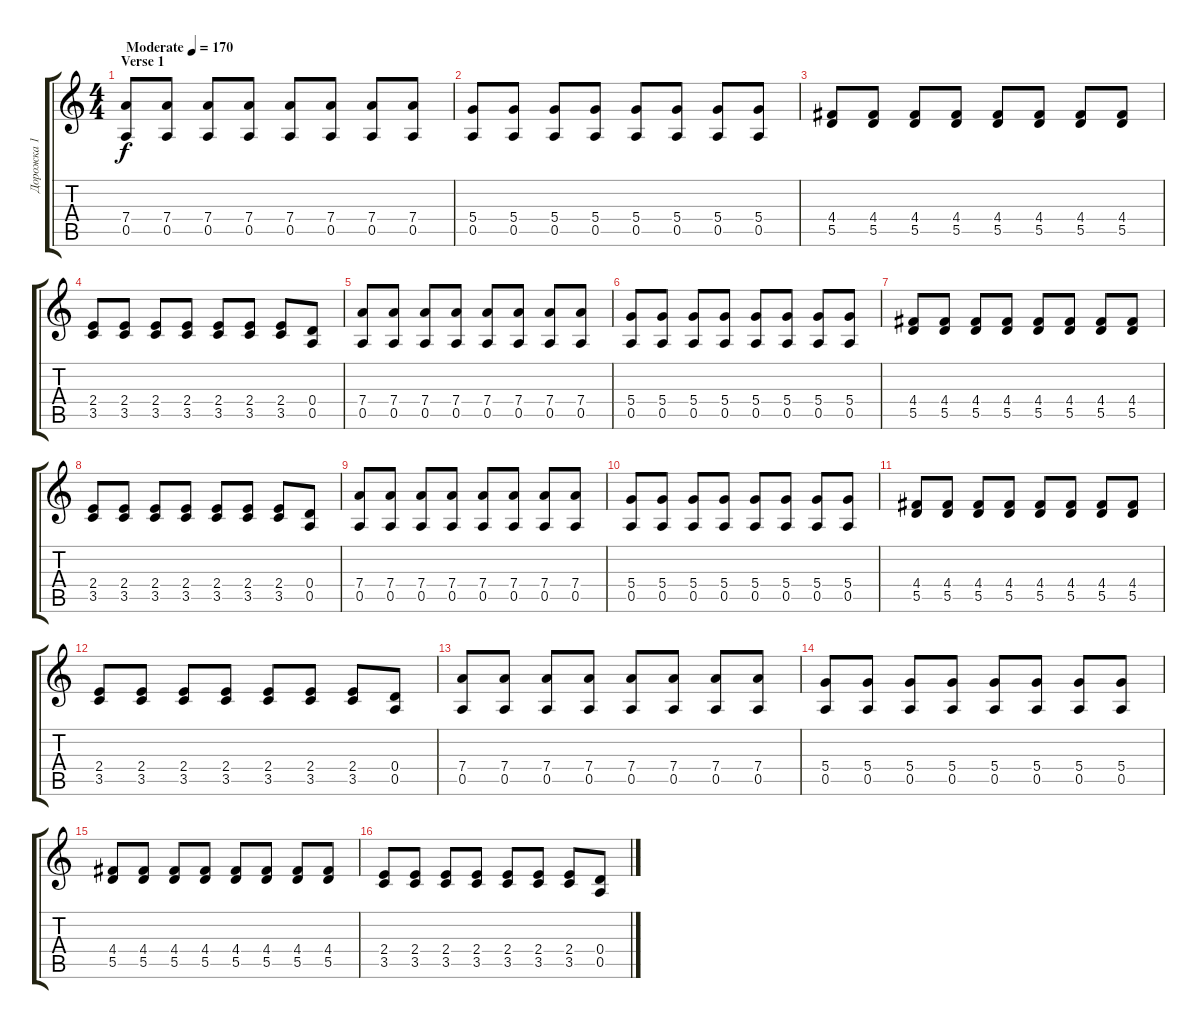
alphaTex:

\track ("Дорожка 1" "Дорожка 1") {instrument overdrivenguitar}
\staff {score tabs}
\tuning (E4 B3 G3 D3 A2 E2) {hide}
\ts (4 4)
\section ("" "Verse 1")
\tempo (170 "Moderate")
\clef g2
\ks c
(7.4 0.5).8{dy f instrument overdrivenguitar} (7.4 0.5).8 (7.4 0.5).8 (7.4 0.5).8 (7.4 0.5).8 (7.4 0.5).8 (7.4 0.5).8 (7.4 0.5).8 |
(5.4 0.5).8 (5.4 0.5).8 (5.4 0.5).8 (5.4 0.5).8 (5.4 0.5).8 (5.4 0.5).8 (5.4 0.5).8 (5.4 0.5).8 |
(4.4 5.5).8 (4.4 5.5).8 (4.4 5.5).8 (4.4 5.5).8 (4.4 5.5).8 (4.4 5.5).8 (4.4 5.5).8 (4.4 5.5).8 |
(2.4 3.5).8 (2.4 3.5).8 (2.4 3.5).8 (2.4 3.5).8 (2.4 3.5).8 (2.4 3.5).8 (2.4 3.5).8 (0.4 0.5).8 |
(7.4 0.5).8 (7.4 0.5).8 (7.4 0.5).8 (7.4 0.5).8 (7.4 0.5).8 (7.4 0.5).8 (7.4 0.5).8 (7.4 0.5).8 |
(5.4 0.5).8 (5.4 0.5).8 (5.4 0.5).8 (5.4 0.5).8 (5.4 0.5).8 (5.4 0.5).8 (5.4 0.5).8 (5.4 0.5).8 |
(4.4 5.5).8 (4.4 5.5).8 (4.4 5.5).8 (4.4 5.5).8 (4.4 5.5).8 (4.4 5.5).8 (4.4 5.5).8 (4.4 5.5).8 |
(2.4 3.5).8 (2.4 3.5).8 (2.4 3.5).8 (2.4 3.5).8 (2.4 3.5).8 (2.4 3.5).8 (2.4 3.5).8 (0.4 0.5).8 |
(7.4 0.5).8 (7.4 0.5).8 (7.4 0.5).8 (7.4 0.5).8 (7.4 0.5).8 (7.4 0.5).8 (7.4 0.5).8 (7.4 0.5).8 |
(5.4 0.5).8 (5.4 0.5).8 (5.4 0.5).8 (5.4 0.5).8 (5.4 0.5).8 (5.4 0.5).8 (5.4 0.5).8 (5.4 0.5).8 |
(4.4 5.5).8 (4.4 5.5).8 (4.4 5.5).8 (4.4 5.5).8 (4.4 5.5).8 (4.4 5.5).8 (4.4 5.5).8 (4.4 5.5).8 |
(2.4 3.5).8 (2.4 3.5).8 (2.4 3.5).8 (2.4 3.5).8 (2.4 3.5).8 (2.4 3.5).8 (2.4 3.5).8 (0.4 0.5).8 |
(7.4 0.5).8 (7.4 0.5).8 (7.4 0.5).8 (7.4 0.5).8 (7.4 0.5).8 (7.4 0.5).8 (7.4 0.5).8 (7.4 0.5).8 |
(5.4 0.5).8 (5.4 0.5).8 (5.4 0.5).8 (5.4 0.5).8 (5.4 0.5).8 (5.4 0.5).8 (5.4 0.5).8 (5.4 0.5).8 |
(4.4 5.5).8 (4.4 5.5).8 (4.4 5.5).8 (4.4 5.5).8 (4.4 5.5).8 (4.4 5.5).8 (4.4 5.5).8 (4.4 5.5).8 |
(2.4 3.5).8 (2.4 3.5).8 (2.4 3.5).8 (2.4 3.5).8 (2.4 3.5).8 (2.4 3.5).8 (2.4 3.5).8 (0.4 0.5).8
